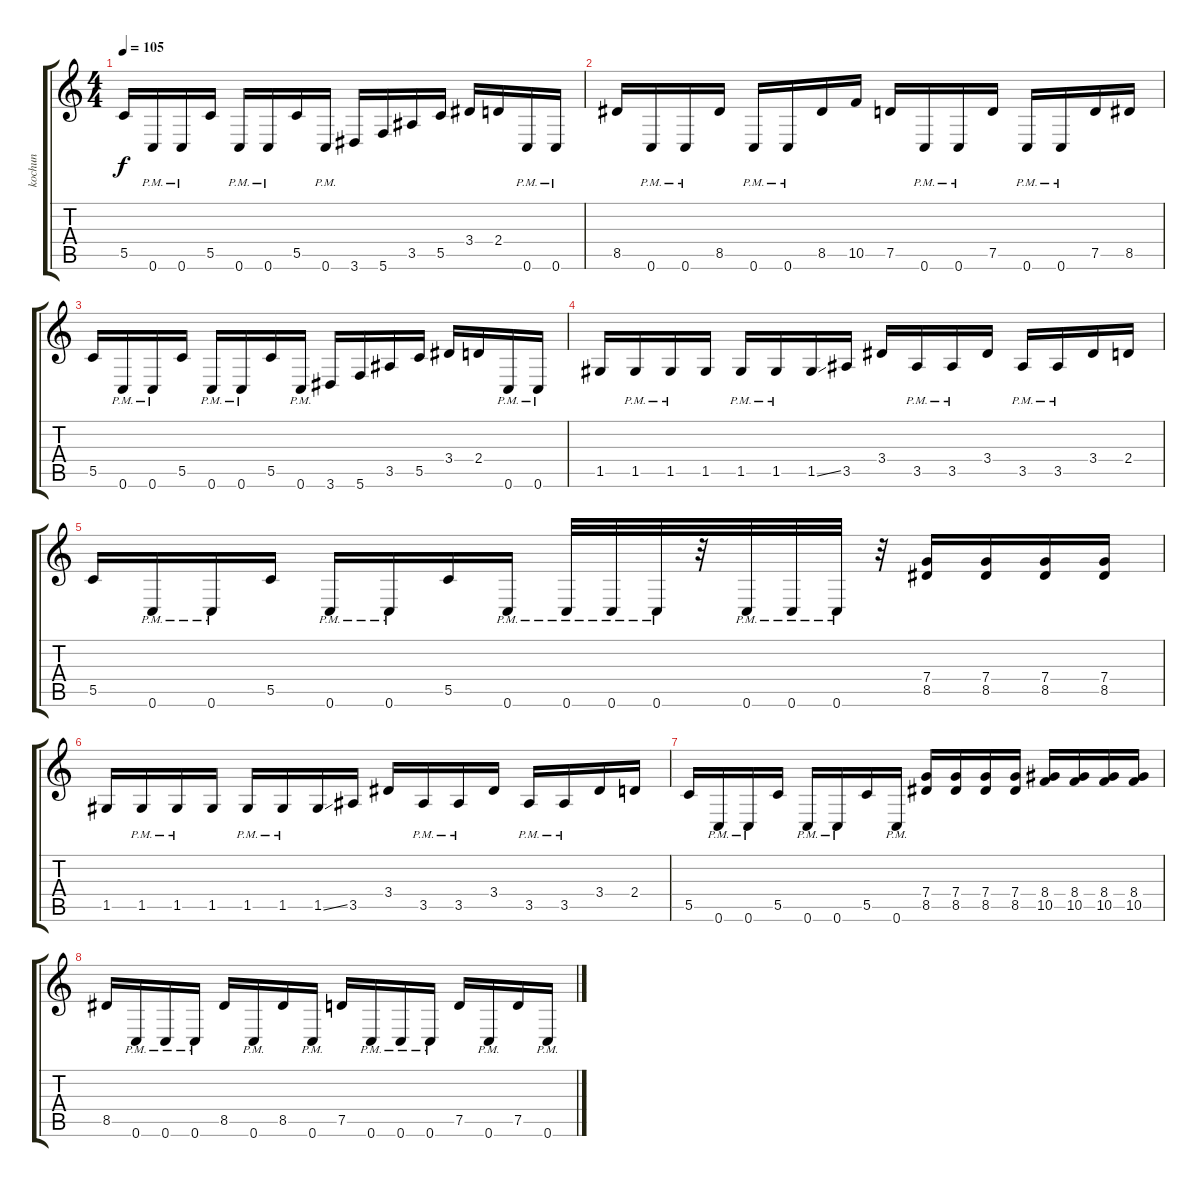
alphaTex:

\track ("kochun" "kochun") {instrument overdrivenguitar}
\staff {score tabs}
\tuning (D4 A3 F3 C3 G2 C2) {hide}
\ts (4 4)
\tempo 105
\clef g2
\ks c
5.5.16{dy f} 0.6{pm}.16 0.6{pm}.16 5.5.16 0.6{pm}.16 0.6{pm}.16 5.5.16 0.6{pm}.16 3.6.16 5.6.16 3.5.16 5.5.16 3.4.16 2.4.16 0.6{pm}.16 0.6{pm}.16 |
8.5.16 0.6{pm}.16 0.6{pm}.16 8.5.16 0.6{pm}.16 0.6{pm}.16 8.5.16 10.5.16 7.5.16 0.6{pm}.16 0.6{pm}.16 7.5.16 0.6{pm}.16 0.6{pm}.16 7.5.16 8.5.16 |
5.5.16 0.6{pm}.16 0.6{pm}.16 5.5.16 0.6{pm}.16 0.6{pm}.16 5.5.16 0.6{pm}.16 3.6.16 5.6.16 3.5.16 5.5.16 3.4.16 2.4.16 0.6{pm}.16 0.6{pm}.16 |
1.5.16 1.5{pm}.16 1.5{pm}.16 1.5.16 1.5{pm}.16 1.5{pm}.16 1.5{ss}.16 3.5.16 3.4.16 3.5{pm}.16 3.5{pm}.16 3.4.16 3.5{pm}.16 3.5{pm}.16 3.4.16 2.4.16 |
5.5.16 0.6{pm}.16 0.6{pm}.16 5.5.16 0.6{pm}.16 0.6{pm}.16 5.5.16 0.6{pm}.16 0.6{pm}.32 0.6{pm}.32 0.6{pm}.32 r.32 0.6{pm}.32 0.6{pm}.32 0.6{pm}.32 r.32 (7.4 8.5).16 (7.4 8.5).16 (7.4 8.5).16 (7.4 8.5).16 |
1.5.16 1.5{pm}.16 1.5{pm}.16 1.5.16 1.5{pm}.16 1.5{pm}.16 1.5{ss}.16 3.5.16 3.4.16 3.5{pm}.16 3.5{pm}.16 3.4.16 3.5{pm}.16 3.5{pm}.16 3.4.16 2.4.16 |
5.5.16 0.6{pm}.16 0.6{pm}.16 5.5.16 0.6{pm}.16 0.6{pm}.16 5.5.16 0.6{pm}.16 (7.4 8.5).16 (7.4 8.5).16 (7.4 8.5).16 (7.4 8.5).16 (8.4 10.5).16 (8.4 10.5).16 (8.4 10.5).16 (8.4 10.5).16 |
8.5.16 0.6{pm}.16 0.6{pm}.16 0.6{pm}.16 8.5.16 0.6{pm}.16 8.5.16 0.6{pm}.16 7.5.16 0.6{pm}.16 0.6{pm}.16 0.6{pm}.16 7.5.16 0.6{pm}.16 7.5.16 0.6{pm}.16
